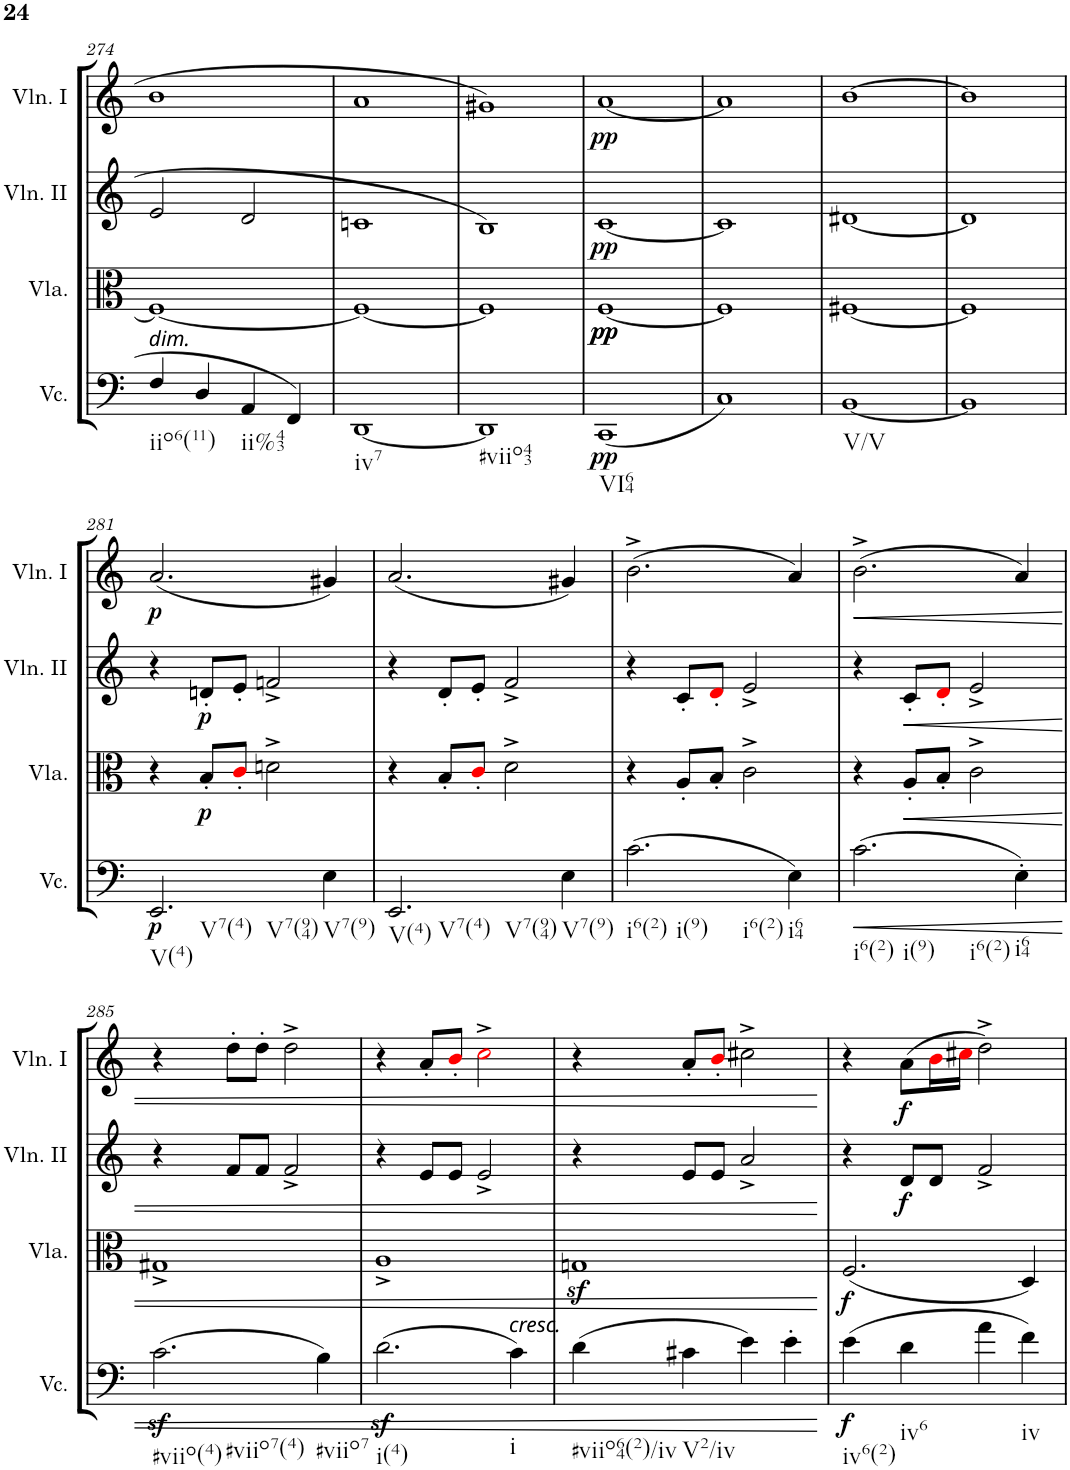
**kern	**dynam	**kern	**dynam	**kern	**dynam	**kern	**dynam
*part4	*part4	*part3	*part3	*part2	*part2	*part1	*part1
*staff4	*staff4	*staff3	*staff3	*staff2	*staff2	*staff1	*staff1
*I"Violoncello	*	*I"Viola	*	*I"Violino II	*	*I"Violino I	*
*I'Vc.	*	*I'Vla.	*	*I'Vln. II	*	*I'Vln. I	*
!!LO:PB:g=z
*clefF4	*	*clefC3	*	*clefG2	*	*clefG2	*
*k[]	*	*k[]	*	*k[]	*	*k[]	*
*M2/2	*	*M2/2	*	*M2/2	*	*M2/2	*
*met(c|)	*	*met(c|)	*	*met(c|)	*	*met(c|)	*
=274	=274	=274	=274	=274	=274	=274	=274
!LO:TX:a:i:t=dim.	!	!	!	!	!	!	!
!LO:TX:b:t=iio6(11)	!	!	!	!	!	!	!
4F/	.	1F_	.	2e/	.	1b	.
4D/	.	.	.	.	.	.	.
!LO:TX:b:t=ii%43	!	!	!	!	!	!	!
4AA/	.	.	.	2d/	.	.	.
4FF/	.	.	.	.	.	.	.
=275	=275	=275	=275	=275	=275	=275	=275
!LO:TX:b:t=iv7	!	!	!	!	!	!	!
[1DD	.	1F_	.	1cn	.	1a	.
=276	=276	=276	=276	=276	=276	=276	=276
!LO:TX:b:t=#viio43	!	!	!	!	!	!	!
1DD]	.	1F]	.	1B	.	1g#X	.
=277	=277	=277	=277	=277	=277	=277	=277
!LO:TX:b:t=VI64	!	!	!	!	!	!	!
!	!LO:DY:b	!	!LO:DY:b	!	!	!	!
!	!	!	!LO:DY:n=1:b	!	!LO:DY:b	!	!LO:DY:b
(<1CC	pp	[1F	pp pp	[1c	pp	[1a	pp
=278	=278	=278	=278	=278	=278	=278	=278
1C)	.	1F]	.	1c]	.	1a]	.
=279	=279	=279	=279	=279	=279	=279	=279
!LO:TX:b:t=V/V	!	!	!	!	!	!	!
[1BB	.	[1F#X	.	[1d#X	.	[1b	.
=280	=280	=280	=280	=280	=280	=280	=280
1BB]	.	1F#]	.	1d#]	.	1b]	.
!!LO:LB:g=z
=281	=281	=281	=281	=281	=281	=281	=281
!LO:TX:b:t=V(4)	!	!	!	!	!	!	!
!LO:TX:b:t=V7(4)	!	!	!	!	!	!	!
!LO:TX:b:t=V7(94)	!	!	!	!	!	!	!
!	!LO:DY:b	!	!	!	!	!	!LO:DY:b
2.EE/	p	4r	.	4r	.	(<2.a/	p
!	!	!	!LO:DY:b	!	!LO:DY:b	!	!
.	.	8B'/L	p	8dn'/L	p	.	.
.	.	8c'i/J	.	8e'/J	.	.	.
.	.	2dn^\	.	2fn^/	.	.	.
!LO:TX:b:t=V7(9)	!	!	!	!	!	!	!
4E\	.	.	.	.	.	4g#X/)	.
=282	=282	=282	=282	=282	=282	=282	=282
!LO:TX:b:t=V(4)	!	!	!	!	!	!	!
!LO:TX:b:t=V7(4)	!	!	!	!	!	!	!
!LO:TX:b:t=V7(94)	!	!	!	!	!	!	!
2.EE/	.	4r	.	4r	.	(<2.a/	.
.	.	8B'/L	.	8d'/L	.	.	.
.	.	8c'i/J	.	8e'/J	.	.	.
.	.	2d^\	.	2f^/	.	.	.
!LO:TX:b:t=V7(9)	!	!	!	!	!	!	!
4E\	.	.	.	.	.	4g#X/)	.
=283	=283	=283	=283	=283	=283	=283	=283
!LO:TX:b:t=i6(2)	!	!	!	!	!	!	!
!LO:TX:b:t=i(9)	!	!	!	!	!	!	!
!LO:TX:b:t=i6(2)	!	!	!	!	!	!	!
(>2.c\	.	4r	.	4r	.	(>2.b^\	.
.	.	8A'/L	.	8c'/L	.	.	.
.	.	8B'/J	.	8d'i/J	.	.	.
.	.	2c^\	.	2e^/	.	.	.
!LO:TX:b:t=i64	!	!	!	!	!	!	!
4E\)	.	.	.	.	.	4a/)	.
=284	=284	=284	=284	=284	=284	=284	=284
!LO:TX:b:t=i6(2)	!	!	!	!	!	!	!
!LO:TX:b:t=i(9)	!	!	!	!	!	!	!
!LO:TX:b:t=i6(2)	!	!	!	!	!	!	!
!	!LO:HP:b	!	!	!	!	!	!LO:HP:b
(>2.c\	<	4r	.	4r	.	(>2.b^\	<
!	!	!	!LO:HP:b	!	!LO:HP:b	!	!
.	.	8A'/L	<	8c'/L	<	.	.
.	.	8B'/J	.	8d'i/J	.	.	.
.	.	2c^\	.	2e^/	.	.	.
!LO:TX:b:t=i64	!	!	!	!	!	!	!
4E'\)	.	.	.	.	.	4a/)	.
!!LO:LB:g=z
=285	=285	=285	=285	=285	=285	=285	=285
!LO:TX:b:t=#viio(4)	!	!	!	!	!	!	!
!LO:TX:b:t=#viio7(4)	!	!	!	!	!	!	!
(>2.cz<\	.	1G#X^	.	4r	.	4r	.
.	.	.	.	8f/L	.	8dd'\L	.
.	.	.	.	8f/J	.	8dd'\J	.
.	.	.	.	2f^/	.	2dd^\	.
!LO:TX:b:t=#viio7	!	!	!	!	!	!	!
4B\)	.	.	.	.	.	.	.
=286	=286	=286	=286	=286	=286	=286	=286
!LO:TX:b:t=i(4)	!	!	!	!	!	!	!
(>2.dz<\	.	1A^	.	4r	.	4r	.
.	.	.	.	8e/L	.	8a'/L	.
.	.	.	.	8e/J	.	8b'i/J	.
.	.	.	.	2e^/	.	2cc^i\	.
!LO:TX:a:i:t=cresc.	!	!	!	!	!	!	!
!LO:TX:b:t=i	!	!	!	!	!	!	!
4c\)	.	.	.	.	.	.	.
=287	=287	=287	=287	=287	=287	=287	=287
!LO:TX:b:t=#viio64(2)/iv	!	!	!	!	!	!	!
(>4d\	.	1Gnz<	.	4r	.	4r	.
!LO:TX:b:t=V2/iv	!	!	!	!	!	!	!
4c#X\	.	.	.	8e/L	.	8a'/L	.
.	.	.	.	8e/J	.	8b'i/J	.
4e\)	.	.	.	2a^/	.	2cc#X^\	.
4e'\	.	.	.	.	.	.	.
.	[	.	[	.	[	.	[
=288	=288	=288	=288	=288	=288	=288	=288
!LO:TX:b:t=iv6(2)	!	!	!	!	!	!	!
!	!LO:DY:b	!	!LO:DY:b	!	!	!	!
(>4e\	f	(<2.F/	f	4r	.	4r	.
!LO:TX:b:t=iv6	!	!	!	!	!	!	!
!	!	!	!	!	!LO:DY:b	!	!LO:DY:b
4d\	.	.	.	8d/L	f	(>8a\L	f
.	.	.	.	8d/J	.	16bi\L	.
.	.	.	.	.	.	16cc#Xi\JJ	.
4a\	.	.	.	2f^/	.	2dd^\)	.
!LO:TX:b:t=iv	!	!	!	!	!	!	!
4f\)	.	4D/)	.	.	.	.	.
=	=	=	=	=	=	=	=
*-	*-	*-	*-	*-	*-	*-	*-
